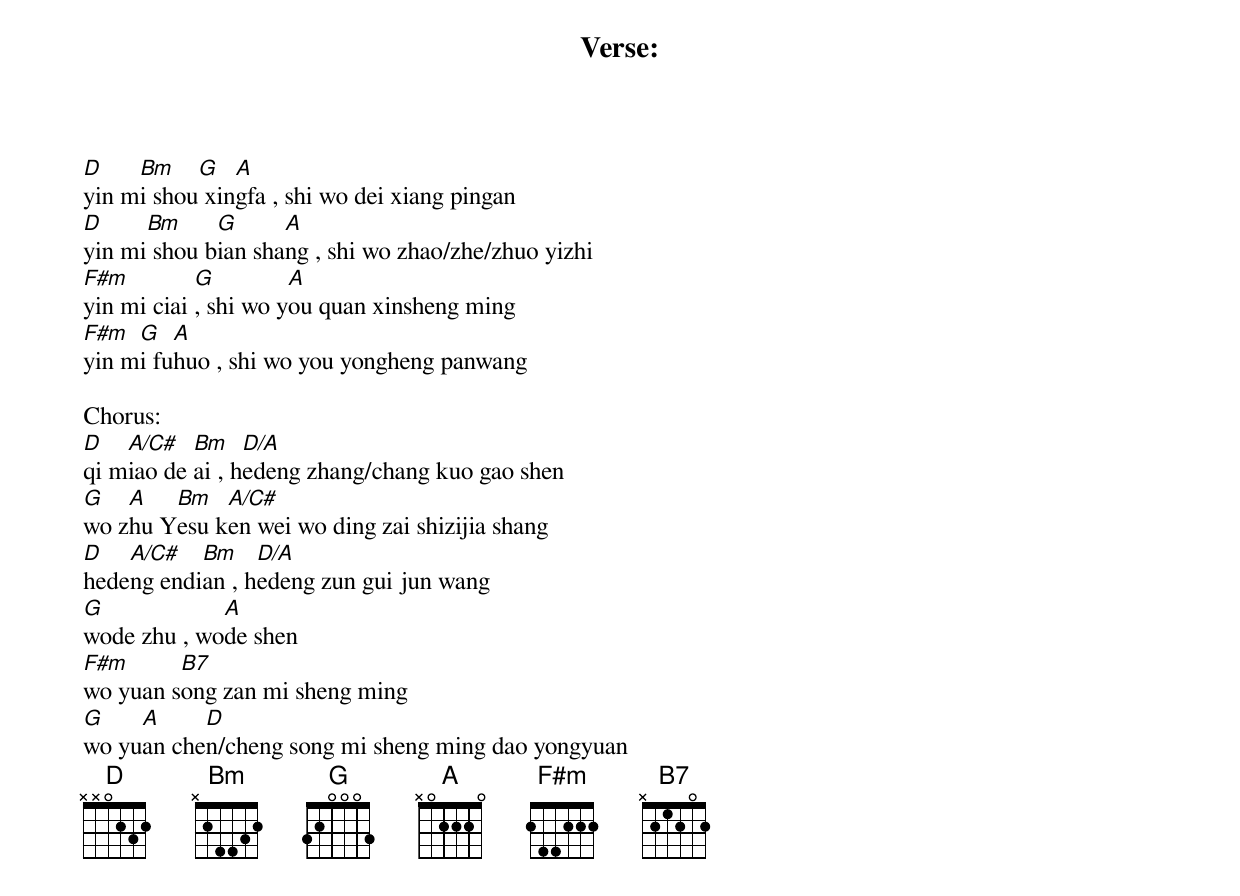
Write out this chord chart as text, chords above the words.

Verse:
D    Bm    G   A
yin mi shou xingfa , shi wo dei xiang pingan
D     Bm     G      A
yin mi shou bian shang , shi wo zhao/zhe/zhuo yizhi
F#m         G         A
yin mi ciai , shi wo you quan xinsheng ming
F#m  G   A
yin mi fuhuo , shi wo you yongheng panwang

Chorus:
D   A/C#   Bm    D/A
qi miao de ai , hedeng zhang/chang kuo gao shen
G   A   Bm   A/C#
wo zhu Yesu ken wei wo ding zai shizijia shang
D   A/C#   Bm    D/A
hedeng endian , hedeng zun gui jun wang
G            A
wode zhu , wode shen
F#m      B7
wo yuan song zan mi sheng ming
G    A     D
wo yuan chen/cheng song mi sheng ming dao yongyuan
